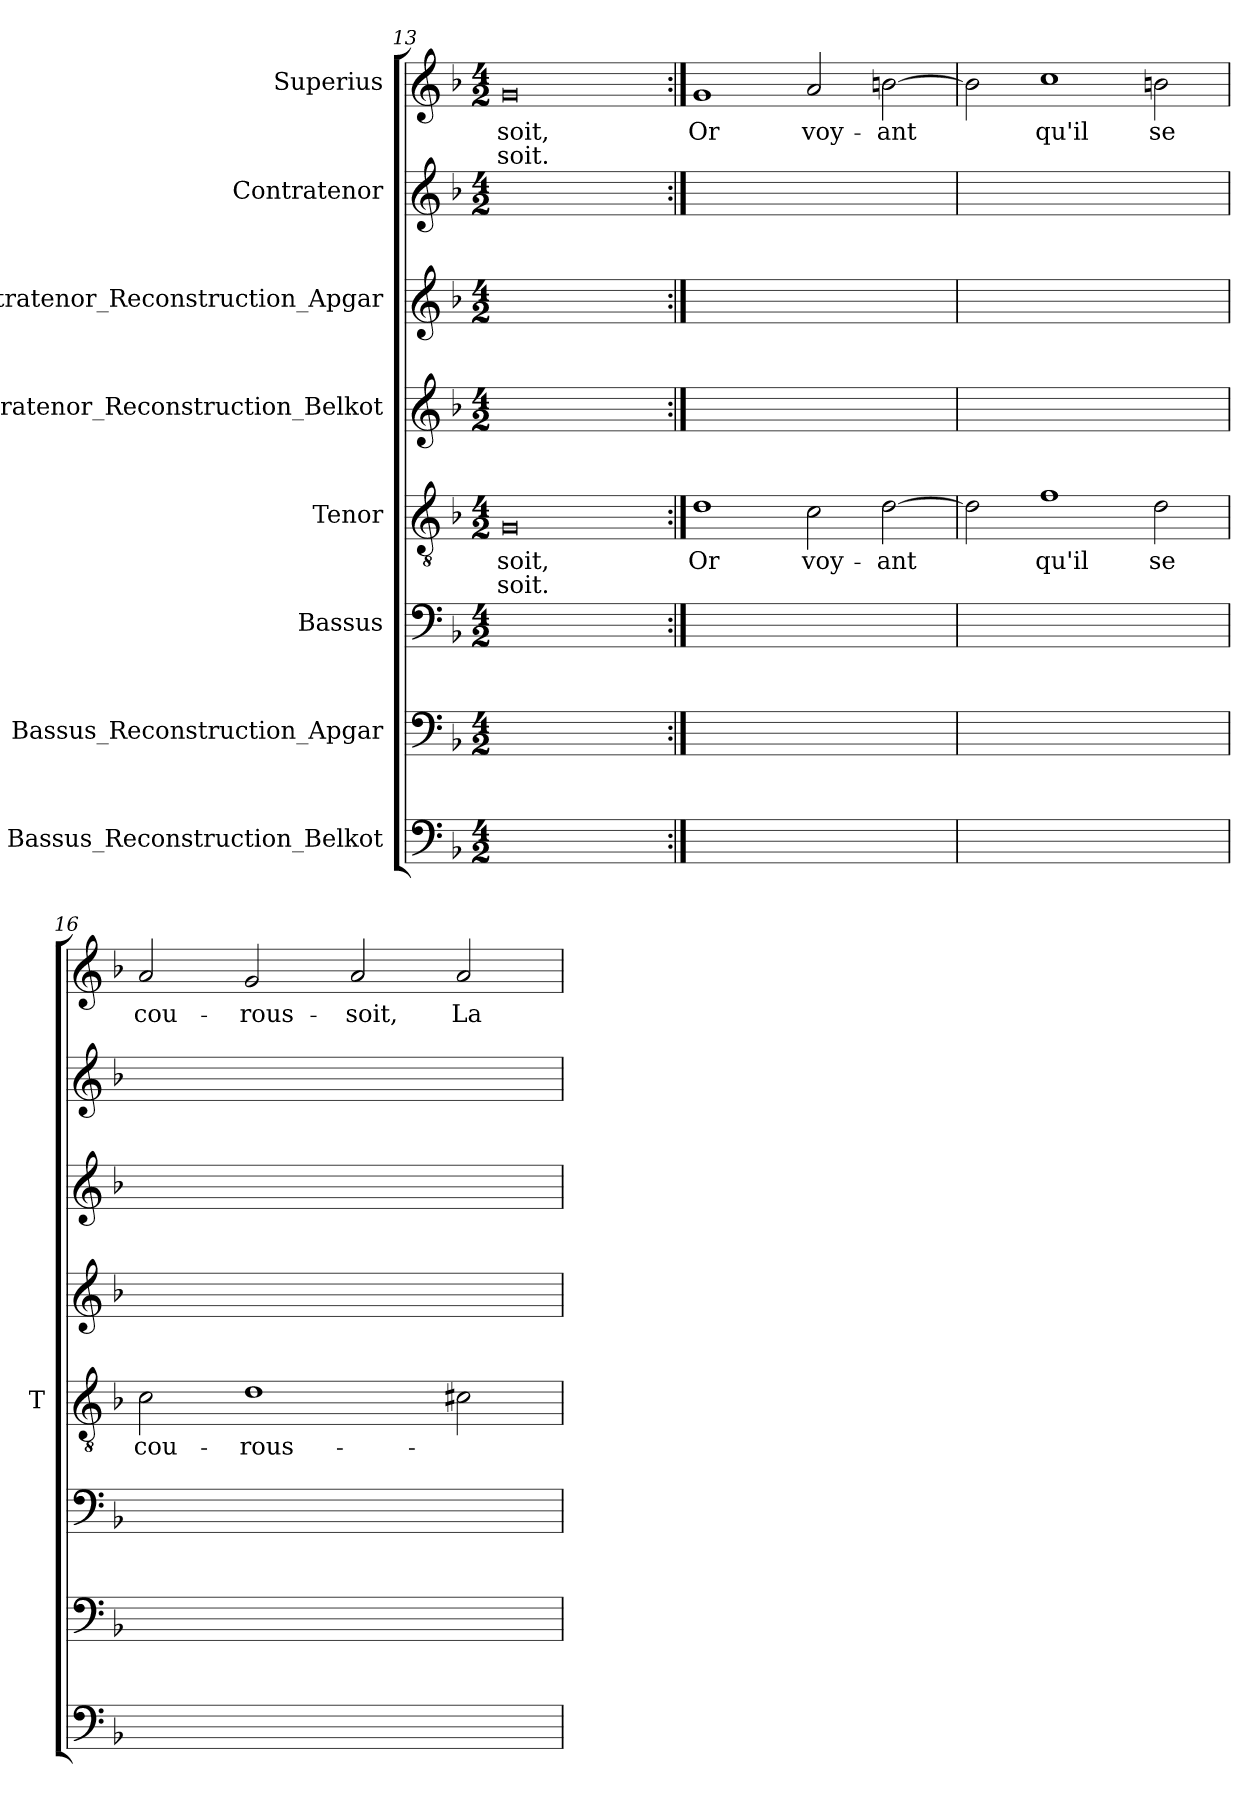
**kern	**kern	**kern	**kern	**text	**text	**kern	**kern	**kern	**kern	**text	**text
*part8	*part7	*part6	*part5	*part5	*part5	*part4	*part3	*part2	*part1	*part1	*part1
*staff8	*staff7	*staff6	*staff5	*staff5	*staff5	*staff4	*staff3	*staff2	*staff1	*staff1	*staff1
*I"Bassus_Reconstruction_Belkot	*I"Bassus_Reconstruction_Apgar	*I"Bassus	*I"Tenor	*	*	*I"Contratenor_Reconstruction_Belkot	*I"Contratenor_Reconstruction_Apgar	*I"Contratenor	*I"Superius	*	*
*	*	*	*I'T	*	*	*	*	*	*	*	*
*clefF4	*clefF4	*clefF4	*clefGv2	*	*	*clefG2	*clefG2	*clefG2	*clefG2	*	*
*k[b-]	*k[b-]	*k[b-]	*k[b-]	*	*	*k[b-]	*k[b-]	*k[b-]	*k[b-]	*	*
*M4/2	*M4/2	*M4/2	*M4/2	*	*	*M4/2	*M4/2	*M4/2	*M4/2	*	*
=13	=13	=13	=13	=13	=13	=13	=13	=13	=13	=13	=13
0ryy	0ryy	0ryy	0G	-soit,	-soit.	0ryy	0ryy	0ryy	0g	-soit,	-soit.
=14:|!	=14:|!	=14:|!	=14:|!	=14:|!	=14:|!	=14:|!	=14:|!	=14:|!	=14:|!	=14:|!	=14:|!
0ryy	0ryy	0ryy	1d	-Or	.	0ryy	0ryy	0ryy	1g	-Or	.
.	.	.	2c	voy-	.	.	.	.	2a	voy-	.
.	.	.	[2d	-ant	.	.	.	.	[2bn	-ant	.
=15	=15	=15	=15	=15	=15	=15	=15	=15	=15	=15	=15
0ryy	0ryy	0ryy	2d]	.	.	0ryy	0ryy	0ryy	2b]	.	.
.	.	.	1f	-qu'il	.	.	.	.	1cc	-qu'il	.
.	.	.	2d	-se	.	.	.	.	2bn	-se	.
=16	=16	=16	=16	=16	=16	=16	=16	=16	=16	=16	=16
0ryy	0ryy	0ryy	2c	cou-	.	0ryy	0ryy	0ryy	2a	cou-	.
.	.	.	1d	rous-	.	.	.	.	2g	rous-	.
.	.	.	.	.	.	.	.	.	2a	-soit,	.
.	.	.	2c#X	.	.	.	.	.	2a	-La	.
=	=	=	=	=	=	=	=	=	=	=	=
*-	*-	*-	*-	*-	*-	*-	*-	*-	*-	*-	*-
